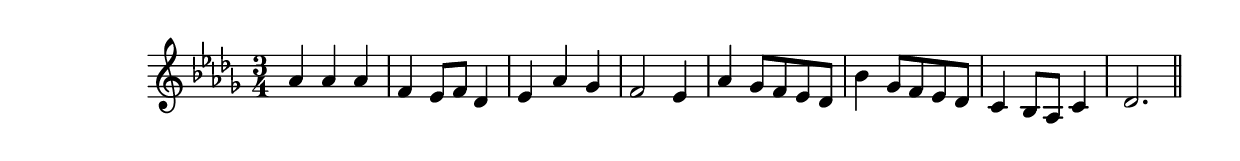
\version "2.19.49"
%{\header {
  title = "minuet"
  composer = "J.S. Bach"
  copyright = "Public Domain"
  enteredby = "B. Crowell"
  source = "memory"
}%}
\score{{\key des \major
    \time 3/4
    %{\tempo 4=130

    %}\transpose g des {\relative c'' {
      d4 d d | b a8 b g4 | a d c | b2 a4 | d c8 b a g | e'4 c8 b a g | fis4 e8 d fis4 | g2. \bar "||"

}}
}}